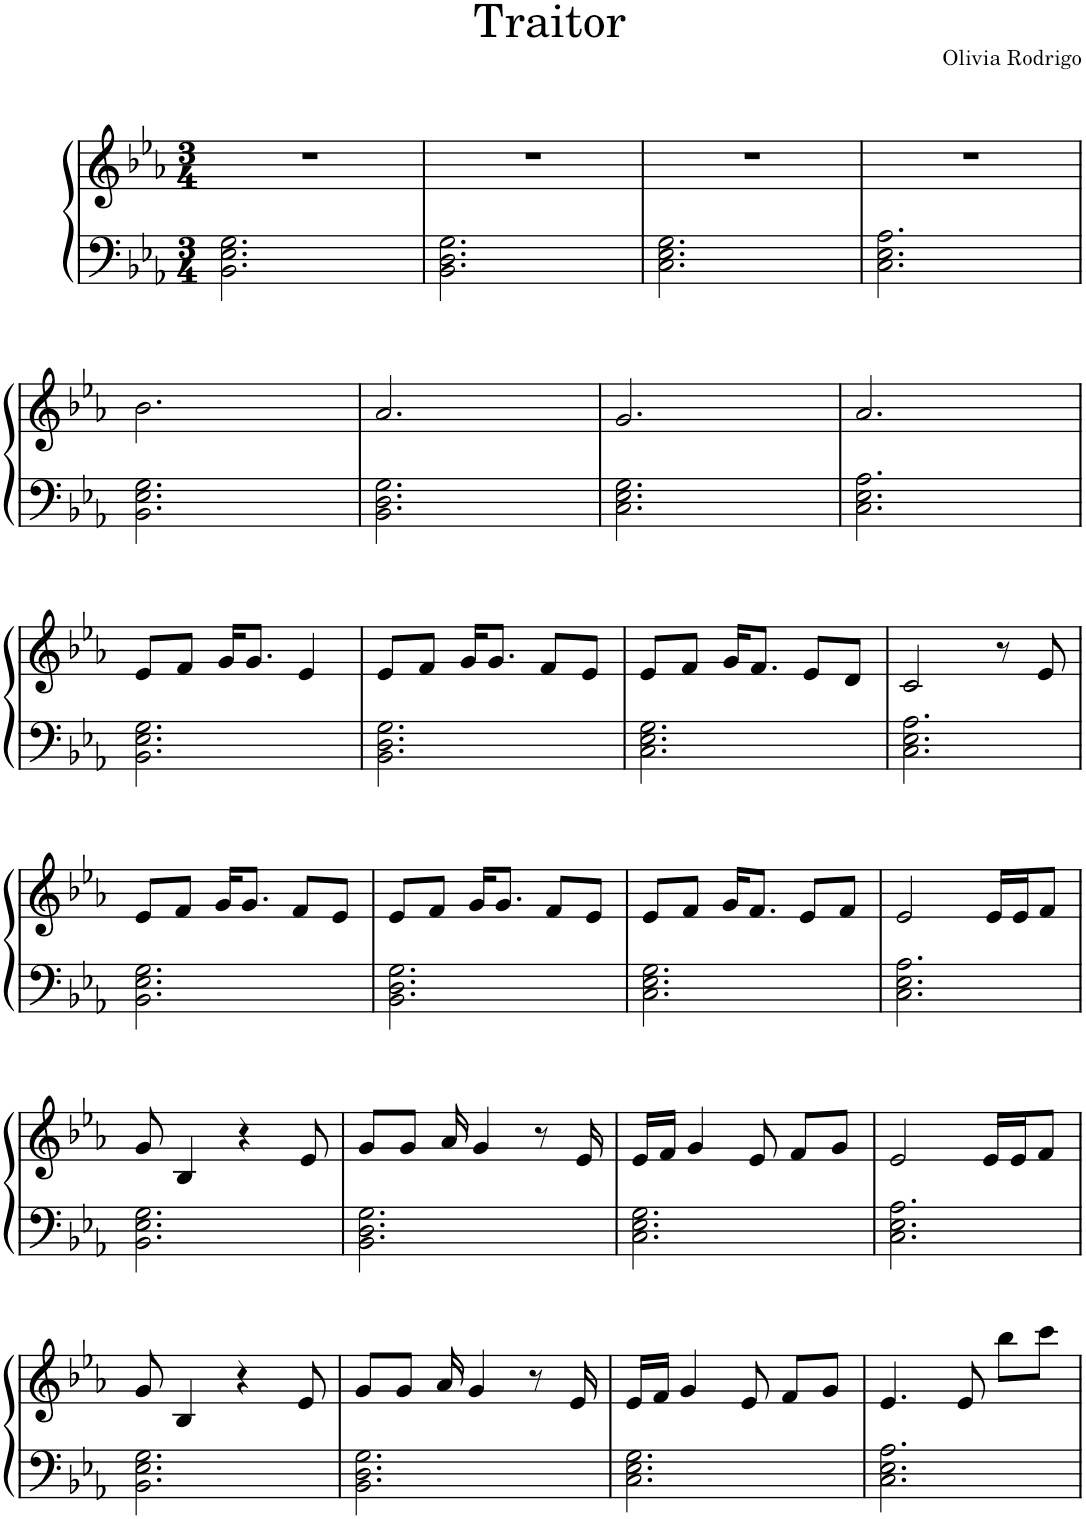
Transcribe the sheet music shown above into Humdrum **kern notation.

**kern	**kern
*part1	*part1
*staff2	*staff1
*I"Piano	*
*I'Pno.	*
*clefF4	*clefG2
*k[b-e-a-]	*k[b-e-a-]
*M3/4	*M3/4
=1	=1
2.BB-\ 2.E-\ 2.G\	2.r
=2	=2
2.BB-\ 2.D\ 2.G\	2.r
=3	=3
2.C\ 2.E-\ 2.G\	2.r
=4	=4
2.C\ 2.E-\ 2.A-\	2.r
!!LO:LB:g=z
=5	=5
2.BB-\ 2.E-\ 2.G\	2.b-\
=6	=6
2.BB-\ 2.D\ 2.G\	2.a-/
=7	=7
2.C\ 2.E-\ 2.G\	2.g/
=8	=8
2.C\ 2.E-\ 2.A-\	2.a-/
!!LO:LB:g=z
=9	=9
2.BB-\ 2.E-\ 2.G\	8e-/L
.	8f/J
.	16g/KL
.	8.g/J
.	4e-/
=10	=10
2.BB-\ 2.D\ 2.G\	8e-/L
.	8f/J
.	16g/KL
.	8.g/J
.	8f/L
.	8e-/J
=11	=11
2.C\ 2.E-\ 2.G\	8e-/L
.	8f/J
.	16g/KL
.	8.f/J
.	8e-/L
.	8d/J
=12	=12
2.C\ 2.E-\ 2.A-\	2c/
.	8r
.	8e-/
!!LO:LB:g=z
=13	=13
2.BB-\ 2.E-\ 2.G\	8e-/L
.	8f/J
.	16g/KL
.	8.g/J
.	8f/L
.	8e-/J
=14	=14
2.BB-\ 2.D\ 2.G\	8e-/L
.	8f/J
.	16g/KL
.	8.g/J
.	8f/L
.	8e-/J
=15	=15
2.C\ 2.E-\ 2.G\	8e-/L
.	8f/J
.	16g/KL
.	8.f/J
.	8e-/L
.	8f/J
=16	=16
2.C\ 2.E-\ 2.A-\	2e-/
.	16e-/LL
.	16e-/J
.	8f/J
!!LO:LB:g=z
=17	=17
2.BB-\ 2.E-\ 2.G\	8g/
.	4B-/
.	4r
.	8e-/
=18	=18
2.BB-\ 2.D\ 2.G\	8g/L
.	8g/J
.	16a-/
.	4g/
.	8r
.	16e-/
=19	=19
2.C\ 2.E-\ 2.G\	16e-/LL
.	16f/JJ
.	4g/
.	8e-/
.	8f/L
.	8g/J
=20	=20
2.C\ 2.E-\ 2.A-\	2e-/
.	16e-/LL
.	16e-/J
.	8f/J
!!LO:LB:g=z
=21	=21
2.BB-\ 2.E-\ 2.G\	8g/
.	4B-/
.	4r
.	8e-/
=22	=22
2.BB-\ 2.D\ 2.G\	8g/L
.	8g/J
.	16a-/
.	4g/
.	8r
.	16e-/
=23	=23
2.C\ 2.E-\ 2.G\	16e-/LL
.	16f/JJ
.	4g/
.	8e-/
.	8f/L
.	8g/J
=24	=24
2.C\ 2.E-\ 2.A-\	4.e-/
.	8e-/
.	8bb-\L
.	8ccc\J
=	=
*-	*-
